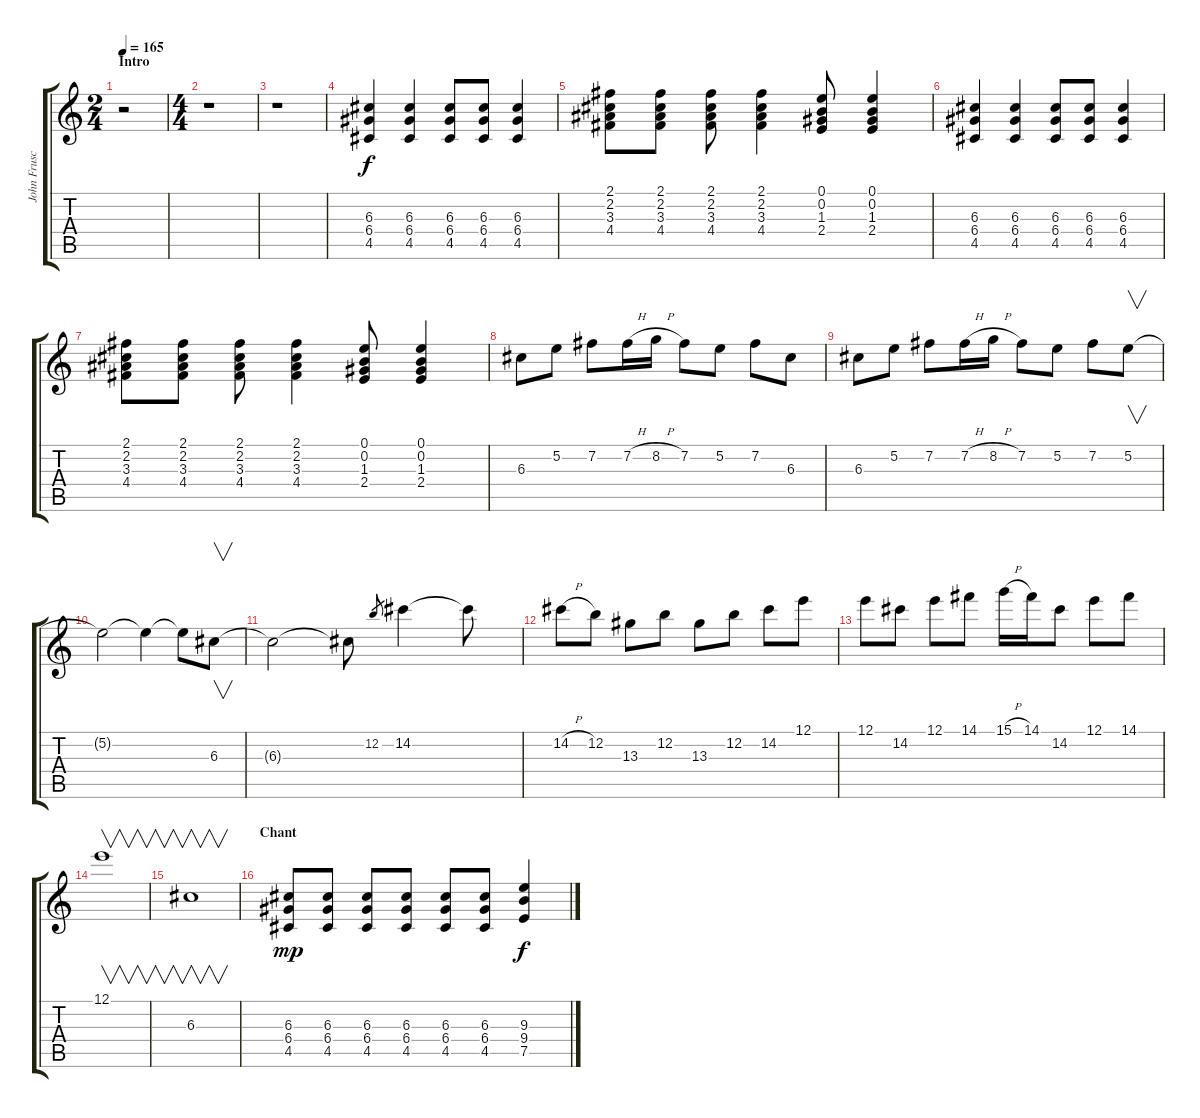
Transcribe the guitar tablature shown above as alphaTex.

\track ("John Frusciante" "John Frusc") {instrument distortionguitar}
\staff {score tabs}
\tuning (E4 B3 G3 D3 A2 E2) {hide}
\ts (2 4)
\section ("" "Intro")
\tempo 165
\clef g2
\ks c
r.2{dy f instrument distortionguitar} |
\ts (4 4)
r.1 |
r.1 |
(6.3 6.4 4.5).4 (6.3 6.4 4.5).4 (6.3 6.4 4.5).8 (6.3 6.4 4.5).8 (6.3 6.4 4.5).4 |
(2.1 2.2 3.3 4.4).8 (2.1 2.2 3.3 4.4).8 (2.1 2.2 3.3 4.4).8 (2.1 2.2 3.3 4.4).4 (0.1 0.2 1.3 2.4).8 (0.1 0.2 1.3 2.4).4 |
(6.3 6.4 4.5).4 (6.3 6.4 4.5).4 (6.3 6.4 4.5).8 (6.3 6.4 4.5).8 (6.3 6.4 4.5).4 |
(2.1 2.2 3.3 4.4).8 (2.1 2.2 3.3 4.4).8 (2.1 2.2 3.3 4.4).8 (2.1 2.2 3.3 4.4).4 (0.1 0.2 1.3 2.4).8 (0.1 0.2 1.3 2.4).4 |
6.3.8 5.2.8 7.2.8 7.2{h}.16 8.2{h}.16 7.2.8 5.2.8 7.2.8 6.3.8 |
6.3.8 5.2.8 7.2.8 7.2{h}.16 8.2{h}.16 7.2.8 5.2.8 7.2.8 5.2.8{v} |
5.2{t}.2 5.2{t}.4 5.2{t}.8 6.3.8{v} |
6.3{t}.2 6.3{t}.8 12.2.8{gr} 14.2.4 14.2{t}.8 |
14.2{h}.8 12.2.8 13.3.8 12.2.8 13.3.8 12.2.8 14.2.8 12.1.8 |
12.1.8 14.2.8 12.1.8 14.1.8 15.1{h}.16 14.1.16 14.2.8 12.1.8 14.1.8 |
12.1.1{v} |
6.3.1{v} |
\section ("" "Chant")
(6.3 6.4 4.5).8{dy mp} (6.3 6.4 4.5).8 (6.3 6.4 4.5).8 (6.3 6.4 4.5).8 (6.3 6.4 4.5).8 (6.3 6.4 4.5).8 (9.3 9.4 7.5).4{dy f}
